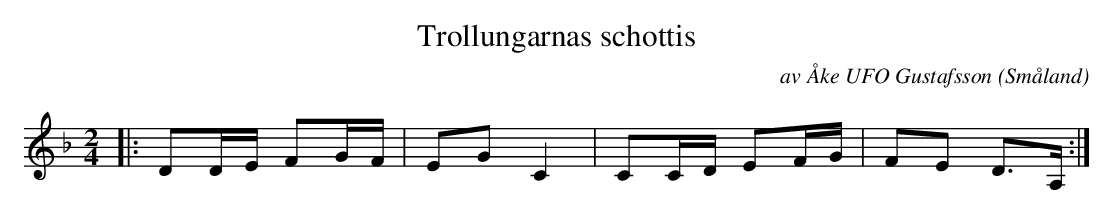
X:1
T:Trollungarnas schottis
C:av Åke UFO Gustafsson
O:Småland
M:2/4
L:1/8
K:F
|: DD/E/  FG/F/ | EG C2 | #CC/D/ EF/G/ | FE D>A, :|
